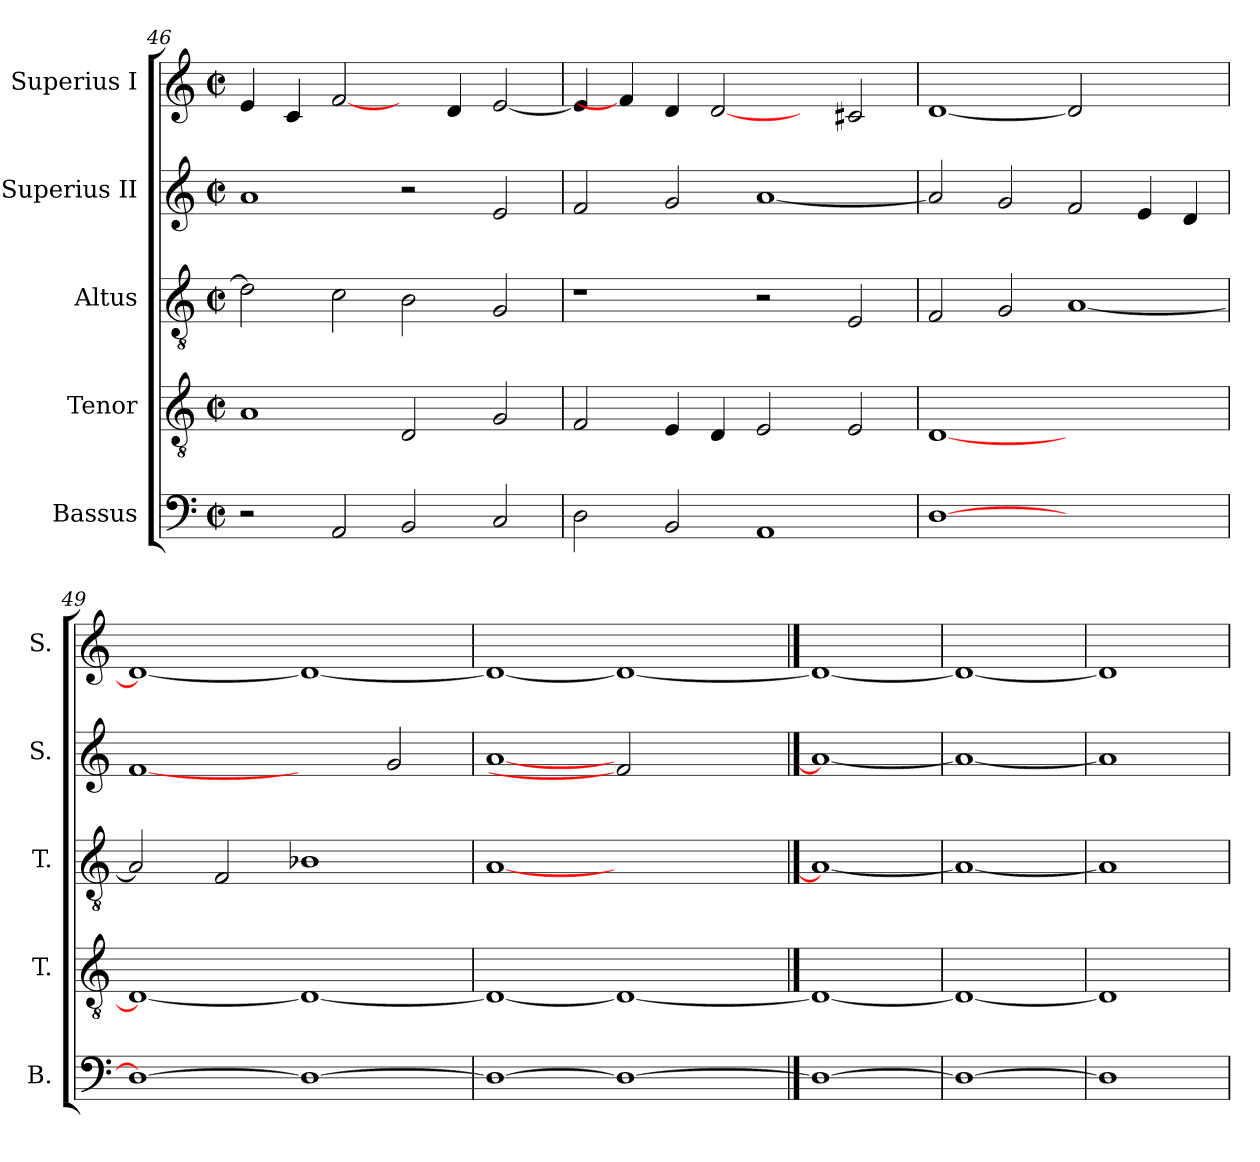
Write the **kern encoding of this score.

**kern	**kern	**kern	**kern	**kern
*part5	*part4	*part3	*part2	*part1
*staff5	*staff4	*staff3	*staff2	*staff1
*I"Bassus	*I"Tenor	*I"Altus	*I"Superius II	*I"Superius I
*I'B.	*I'T.	*I'T.	*I'S.	*I'S.
!!LO:PB:g=z
*clefF4	*clefGv2	*clefGv2	*clefG2	*clefG2
*	*ITrd7c12	*ITrd7c12	*	*
*k[]	*k[]	*k[]	*k[]	*k[]
*C:	*C:	*C:	*C:	*C:
*M2/2	*M2/2	*M2/2	*M2/2	*M2/2
*met(c|)	*met(c|)	*met(c|)	*met(c|)	*met(c|)
=46	=46	=46	=46	=46
2r	1AAi	2Di\]	1ai	4ei/
.	.	.	.	4ci/
2AAi/	.	2Ci\	.	[2fi/
2BBi/	2DDi/	2BBi\	2r	4ryy
.	.	.	.	4di/
2Ci/	2GGi/	2GGi/	2ei/	[<2ei/
=47	=47	=47	=47	=47
2Di\	2FFi/	1r	2fi/	4ei/]
.	.	.	.	4fi/]
2BBi/	4EEi/	.	2gi/	4di/
.	4DDi/	.	.	[2di
1AAi	2EEi/	2r	[<1ai	.
.	.	.	.	4ryy
.	2EEi/	2EEi/	.	2c#Xi/
=48	=48	=48	=48	=48
[>1Di	[<1DDi	2FFi/	2ai/]	[<1di
.	.	2GGi/	2gi/	.
1ryy	1ryy	[<1AAi	2fi/	2di]
.	.	.	4ei/	2ryy
.	.	.	4di/	.
=49	=49	=49	=49	=49
1Di_>	1DDi_<	2AAi/]	[1fi	1di_<
.	.	2FFi/	.	.
1Di_	1DDi_	1BB-Xi	2ryy	1di_
.	.	.	2gi/	.
=50	=50	=50	=50	=50
1Di_>	1DDi_<	[1AAi	[1ai	1di_<
1Di_	1DDi_	1ryy	2fi]	1di_
.	.	.	2ryy	.
==51	==51	==51	==51	==51
1Di_	1DDi_	1AAi_	1ai_	1di_
=52	=52	=52	=52	=52
1Di_	1DDi_	1AAi_	1ai_	1di_
=53	=53	=53	=53	=53
1Di]	1DDi]	1AAi]	1ai]	1di]
=	=	=	=	=
*-	*-	*-	*-	*-
